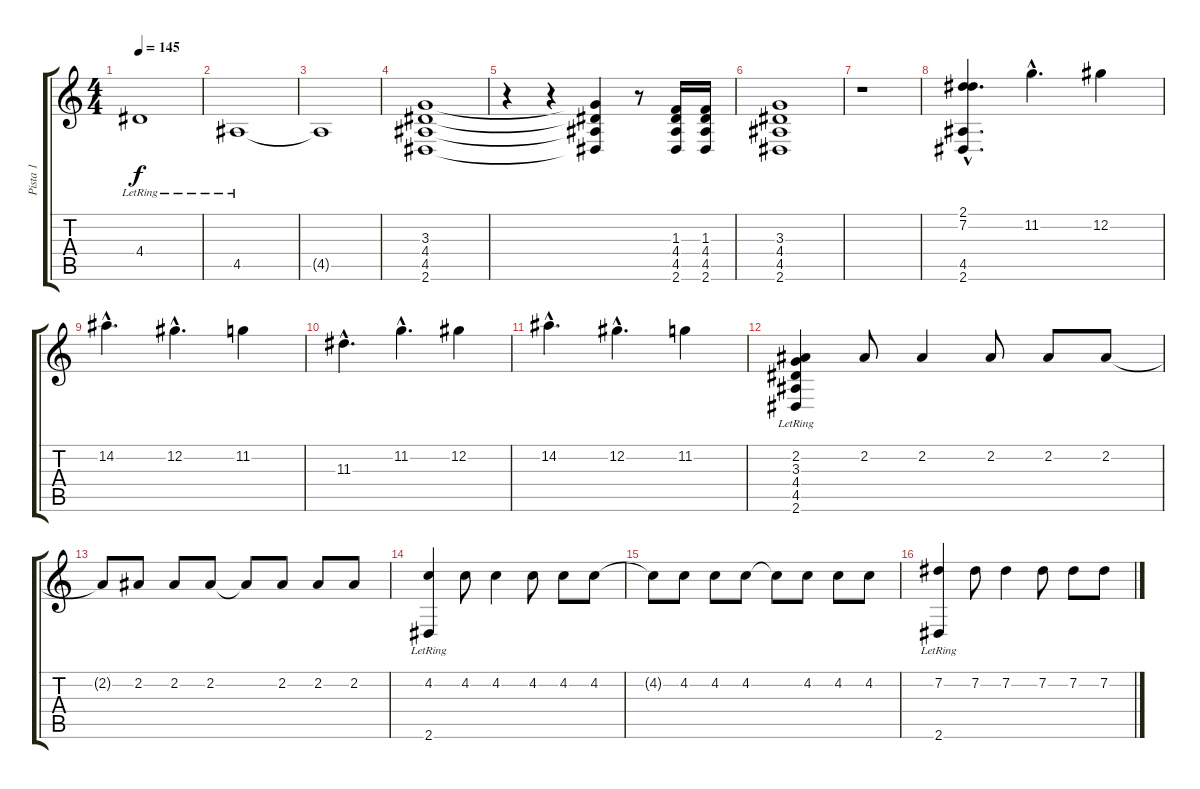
\track ("Pista 1" "Pista 1") {instrument acousticguitarnylon}
\staff {score tabs}
\tuning (Db4 Ab3 E3 B2 Gb2 Db2) {hide}
\ts (4 4)
\tempo 145
\clef g2
\ks c
4.4{lr}.1{dy f} |
4.5{lr}.1 |
4.5{t}.1 |
(3.3 4.4 4.5 2.6).1 |
r.4 r.4 (3.3{t} 4.4{t} 4.5{t} 2.6{t}).4 r.8 (1.3 4.4 4.5 2.6).16 (1.3 4.4 4.5 2.6).16 |
(3.3 4.4 4.5 2.6).1 |
r.1 |
(2.1{hac} 7.2{hac} 4.5{hac} 2.6{hac}).4{d} 11.2{hac}.4{d} 12.2.4 |
14.2{hac}.4{d} 12.2{hac}.4{d} 11.2.4 |
11.3{hac}.4{d} 11.2{hac}.4{d} 12.2.4 |
14.2{hac}.4{d} 12.2{hac}.4{d} 11.2.4 |
(2.2{lr} 3.3{lr} 4.4{lr} 4.5{lr} 2.6{lr}).4 2.2.8 2.2.4 2.2.8 2.2.8 2.2.8 |
2.2{t}.8 2.2.8 2.2.8 2.2.8 2.2{t}.8 2.2.8 2.2.8 2.2.8 |
(4.2{lr} 2.6{lr}).4 4.2.8 4.2.4 4.2.8 4.2.8 4.2.8 |
4.2{t}.8 4.2.8 4.2.8 4.2.8 4.2{t}.8 4.2.8 4.2.8 4.2.8 |
(7.2{lr} 2.6{lr}).4 7.2.8 7.2.4 7.2.8 7.2.8 7.2.8
